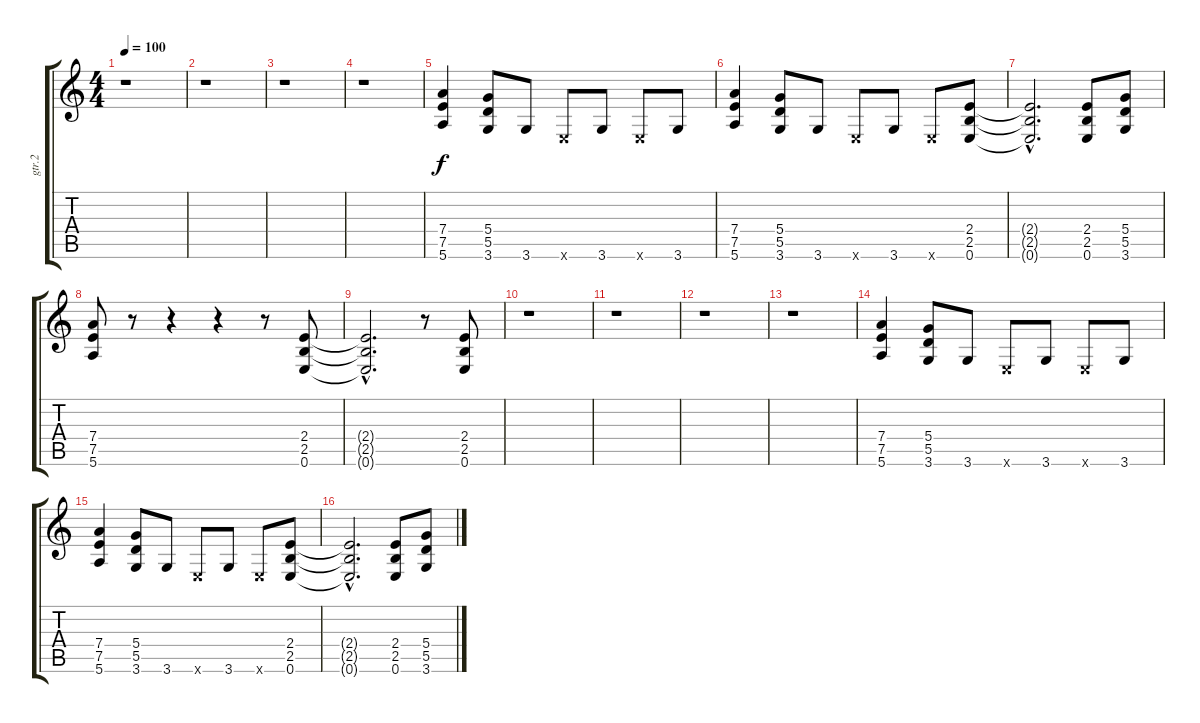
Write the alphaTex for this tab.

\track ("gtr.2" "gtr.2") {instrument overdrivenguitar}
\staff {score tabs}
\tuning (E4 B3 G3 D3 A2 E2) {hide}
\ts (4 4)
\tempo 100
\clef g2
\ks c
r.1{dy f} |
r.1 |
r.1 |
r.1 |
(7.4 7.5 5.6).4 (5.4 5.5 3.6).8 3.6.8 0.6{x}.8 3.6.8 0.6{x}.8 3.6.8 |
(7.4 7.5 5.6).4 (5.4 5.5 3.6).8 3.6.8 0.6{x}.8 3.6.8 0.6{x}.8 (2.4 2.5 0.6).8 |
(2.4{hac t} 2.5{hac t} 0.6{hac t}).2{d} (2.4 2.5 0.6).8 (5.4 5.5 3.6).8 |
(7.4 7.5 5.6).8 r.8 r.4 r.4 r.8 (2.4 2.5 0.6).8 |
(2.4{hac t} 2.5{hac t} 0.6{hac t}).2{d} r.8 (2.4 2.5 0.6).8 |
r.1 |
r.1 |
r.1 |
r.1 |
(7.4 7.5 5.6).4 (5.4 5.5 3.6).8 3.6.8 0.6{x}.8 3.6.8 0.6{x}.8 3.6.8 |
(7.4 7.5 5.6).4 (5.4 5.5 3.6).8 3.6.8 0.6{x}.8 3.6.8 0.6{x}.8 (2.4 2.5 0.6).8 |
(2.4{hac t} 2.5{hac t} 0.6{hac t}).2{d} (2.4 2.5 0.6).8 (5.4 5.5 3.6).8
